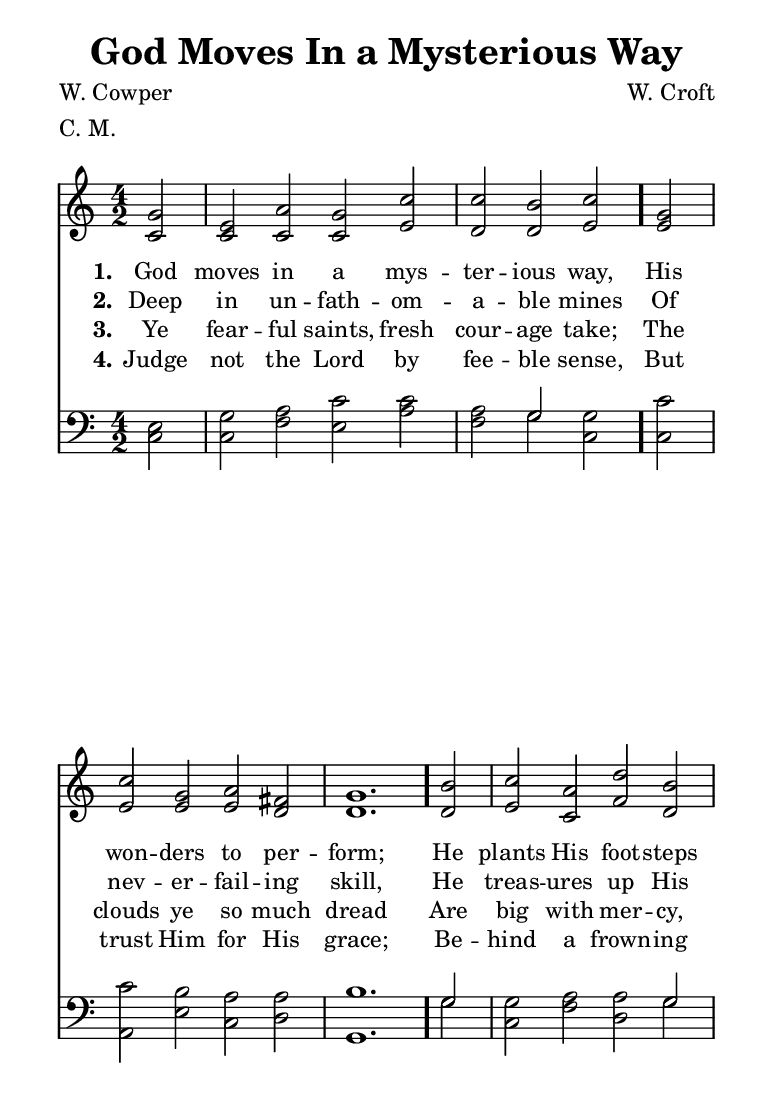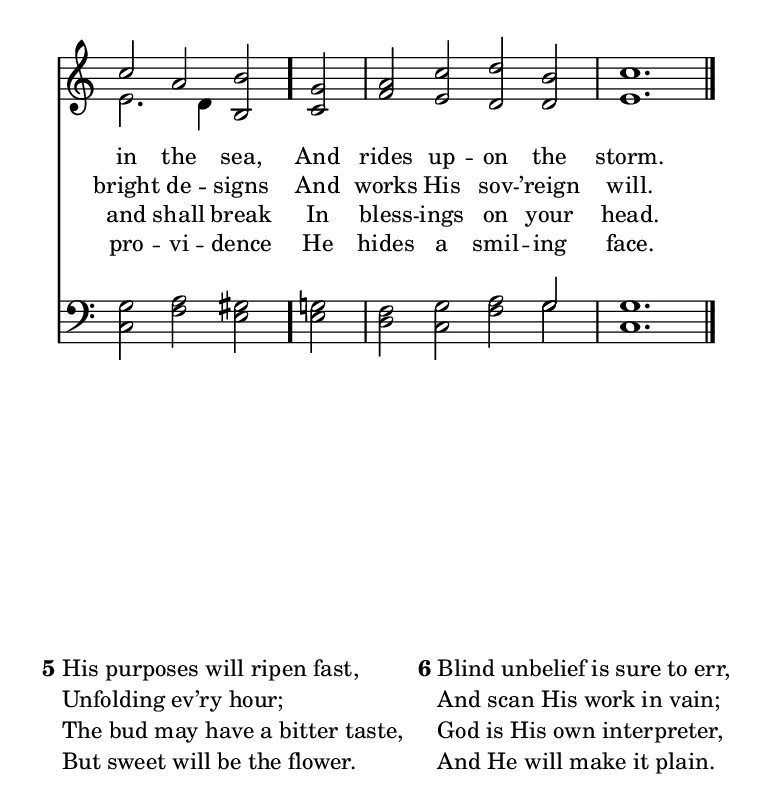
\include "common/global.ily"
\paper {
  \include "common/paper.ily"
  ragged-last-bottom = ##t
  systems-per-page = ##f
  system-count = #(cond (is-eogsized 2) (#t #f))
}

\header{
  hymnnumber = "161"
  title = "God Moves In a Mysterious Way"
  tunename = "St. Ann"
  meter = "C. M."
  poet = "W. Cowper"
  composer = "W. Croft"
  %copyright = ""
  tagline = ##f
}

global = {
  \include "common/overrides.ily"
  \override Staff.TimeSignature.style = #'numbered
  \time 4/2
  \override Score.MetronomeMark.transparent = ##t % hide all fermata changes too
  \tempo 2=80
  \key c \major
  \partial 2
  \autoBeamOff
}

notesSoprano = {
\global
\relative c'' {

  g2 | e a g c | c b c
  g | c g a fis | g1.

  b2 | c a d b | c a b
  g | a c d b | c1.

  \bar "|."

}
}

notesAlto = {
\global
\relative e' {

  c2 | c c c e | d d e
  e | e e e d | d1.

  d2 | e c f d | e2. d4 b2
  c2 | f e d d | e1.

}
}

notesTenor = {
\global
\relative a {

  e2 | g a c c | a g g
  c | c b a a | b1.

  g2 | g a a g | g a gis
  g | f g a g | g1.

}
}

notesBass = {
\global
\relative f {

  c2 | c f e a | f g c,
  c | a e' c d | g,1.

  g'2 | c, f d g | c, f e
  e | d c f g | c,1.

}
}

wordsA = \lyricmode {
\set stanza = "1."

God moves in a mys -- ter -- ious way, \bar "."
His won -- ders to per -- form; \bar "."
He plants His foot -- steps in the sea, \bar "."
And rides up -- on the storm. \bar "."

}

wordsB = \lyricmode {
\set stanza = "2."

Deep in un -- fath -- om -- a -- ble mines
Of nev -- er -- fail -- ing skill,
He treas -- ures up His bright de -- signs
And works His sov -- ’reign will.

}

wordsC = \lyricmode {
\set stanza = "3."

Ye fear -- ful saints, fresh cour -- age take;
The clouds ye so much dread
Are big with mer -- cy, and shall break
In bless -- ings on your head.

}

wordsD = \lyricmode {
\set stanza = "4."

Judge not the Lord by fee -- ble sense,
But trust Him for His grace;
Be -- hind a frown -- ing pro -- vi -- dence
He hides a smil -- ing face.

}

wordsE = \markuplist {

\line { His purposes will ripen fast, }
\line { Unfolding ev’ry hour; }
\line { The bud may have a bitter taste, }
\line { But sweet will be the flower. }

}

wordsF = \markuplist {

\line { Blind unbelief is sure to err, }
\line { And scan His work in vain; }
\line { God is His own interpreter, }
\line { And He will make it plain. }

}

\score {
  \context ChoirStaff <<
    \context Staff = upper <<
      \set ChoirStaff.systemStartDelimiter = #'SystemStartBar
      \set ChoirStaff.printPartCombineTexts = ##f
      \partcombine #'(2 . 9) \notesSoprano \notesAlto
      \context NullVoice = sopranos { \voiceOne << \notesSoprano >> }
      \context NullVoice = altos { \voiceTwo << \notesAlto >> }
      \context Lyrics = one   \lyricsto sopranos \wordsA
      \context Lyrics = two   \lyricsto sopranos \wordsB
      \context Lyrics = three \lyricsto sopranos \wordsC
      \context Lyrics = four  \lyricsto sopranos \wordsD
    >>
    \context Staff = men <<
      \clef bass
      \set ChoirStaff.printPartCombineTexts = ##f
      \partcombine #'(2 . 9) \notesTenor \notesBass
      \context NullVoice = tenors { \voiceOne << \notesTenor >> }
      \context NullVoice = basses { \voiceTwo << \notesBass >> }
    >>
  >>
  \layout {
    \include "common/layout.ily"
  }
  \midi{
    \include "common/midi.ily"
  }
}

\noPageBreak

\markup { \fill-line {
  \hspace #0.1
  \line{ \bold 5 \column { \wordsE } }
  \hspace #0.1
  \line{ \bold 6 \column { \wordsF } }
  \hspace #0.1
} }

\version "2.19.49"  % necessary for upgrading to future LilyPond versions.

% vi:set et ts=2 sw=2 ai nocindent syntax=lilypond:
